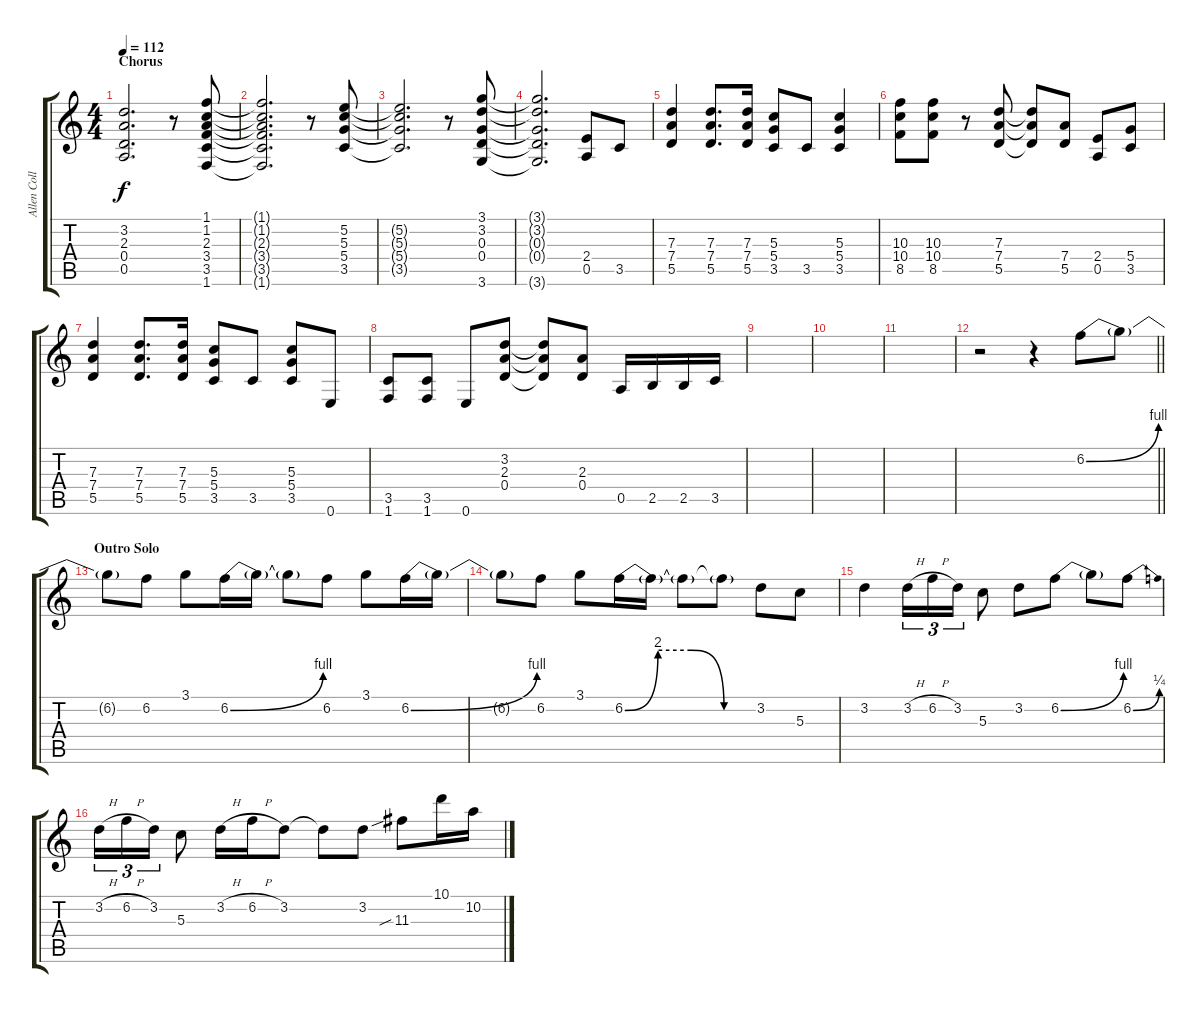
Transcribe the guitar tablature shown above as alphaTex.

\track ("Allen Collins" "Allen Coll") {instrument distortionguitar}
\staff {score tabs}
\tuning (E4 B3 G3 D3 A2 E2) {hide}
\ts (4 4)
\section ("" "Chorus")
\tempo 112
\clef g2
\ks c
(3.2 2.3 0.4 0.5).2{d dy f} r.8 (1.1 1.2 2.3 3.4 3.5 1.6).8 |
(1.1{t} 1.2{t} 2.3{t} 3.4{t} 3.5{t} 1.6{t}).2{d} r.8 (5.2 5.3 5.4 3.5).8 |
(5.2{t} 5.3{t} 5.4{t} 3.5{t}).2{d} r.8 (3.1 3.2 0.3 0.4 3.6).8 |
(3.1{t} 3.2{t} 0.3{t} 0.4{t} 3.6{t}).2{d} (2.4 0.5).8 3.5.8 |
(7.3 7.4 5.5).4 (7.3 7.4 5.5).8{d} (7.3 7.4 5.5).16 (5.3 5.4 3.5).8 3.5.8 (5.3 5.4 3.5).4 |
(10.3 10.4 8.5).8 (10.3 10.4 8.5).8 r.8 (7.3 7.4 5.5).8 (7.3{t} 7.4{t} 5.5{t}).8 (7.4 5.5).8 (2.4 0.5).8 (5.4 3.5).8 |
(7.3 7.4 5.5).4 (7.3 7.4 5.5).8{d} (7.3 7.4 5.5).16 (5.3 5.4 3.5).8 3.5.8 (5.3 5.4 3.5).8 0.6.8 |
(3.5 1.6).8 (3.5 1.6).8 0.6.8 (3.2 2.3 0.4).8 (3.2{t} 2.3{t} 0.4{t}).8 (2.3 0.4).8 0.5.16 2.5.16 2.5.16 3.5.16 |
|
|
|
\barLineRight lightlight
r.2 r.4 6.2{be (bend 0 0 60 4)}.8{volume 13} 6.2{t}.8 |
\section ("" "Outro Solo")
6.2{t}.8 6.2.8 3.1.8 6.2{be (bend 0 0 60 4)}.16 6.2{t}.16 6.2{t}.8 6.2.8 3.1.8 6.2{be (bend 0 0 60 4)}.16 6.2{t}.16 |
6.2{t}.8 6.2.8 3.1.8 6.2{be (custom 0 0 15 8 30 8 45 0 60 0)}.16 6.2{t}.16 6.2{t}.8 6.2{t}.8 3.2.8 5.3.8 |
3.2.4 3.2{h}.16{tu (3 2)} 6.2{h}.16{tu (3 2)} 3.2.16{tu (3 2)} 5.3.8 3.2.8 6.2{be (bend 0 0 60 4)}.8 6.2{t}.8 6.2{be (bend 0 0 60 1)}.8 |
3.2{h}.16{tu (3 2)} 6.2{h}.16{tu (3 2)} 3.2.16{tu (3 2)} 5.3.8 3.2{h}.16 6.2{h}.16 3.2.8 3.2{t}.8 3.2.8 11.3{sib}.8 10.1.16 10.2.16
